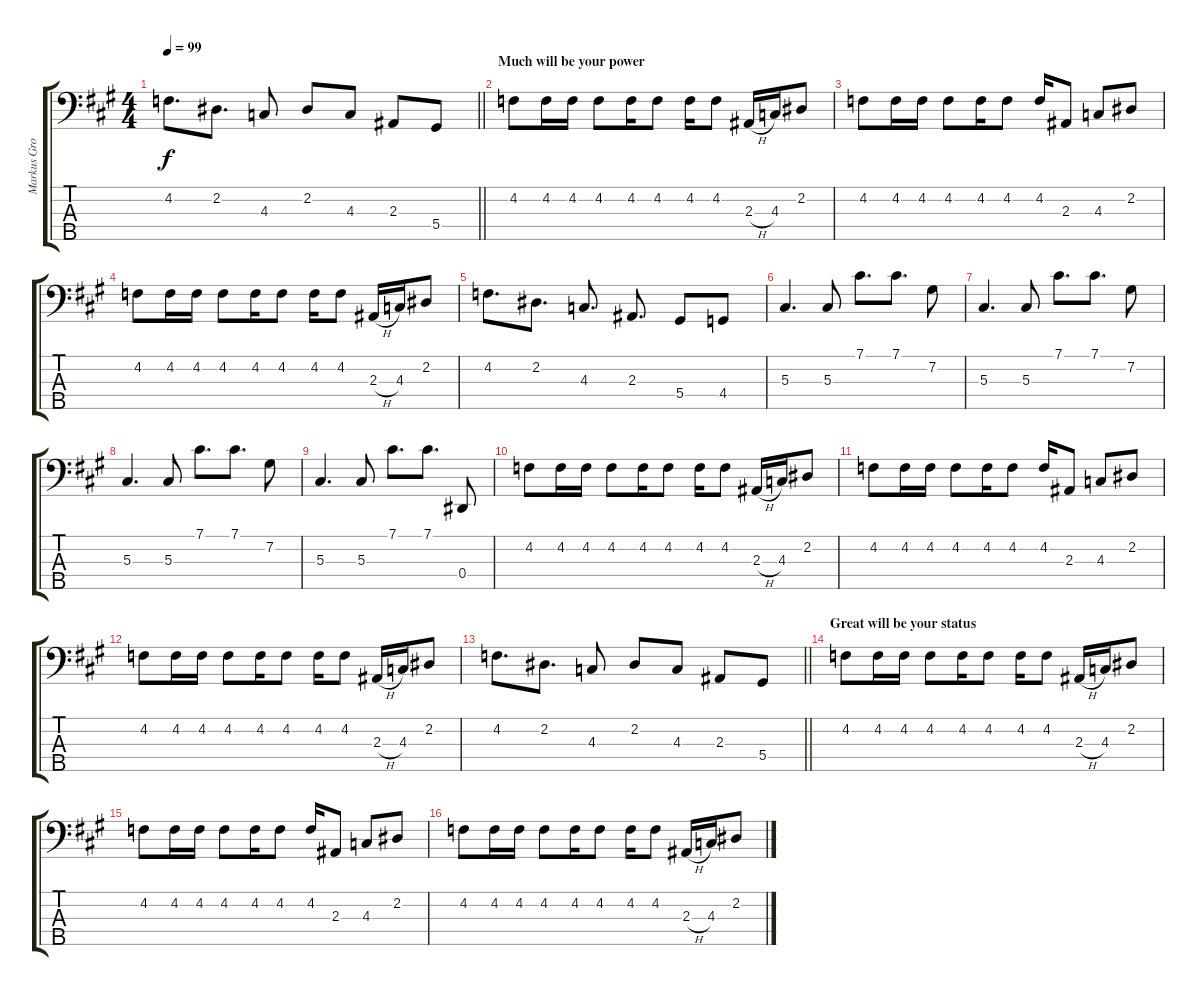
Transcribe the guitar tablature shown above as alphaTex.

\track ("Markus Grosskopf" "Markus Gro") {instrument electricbassfinger}
\staff {score tabs}
\tuning (Gb2 Db2 Ab1 Eb1 Bb0) {hide}
\ts (4 4)
\tempo 99
\clef f4
\barLineRight lightlight
\ks f#minor
4.2.8{d dy f} 2.2.8{d} 4.3.8 2.2.8 4.3.8 2.3.8 5.4.8 |
\section ("" "Much will be your power")
4.2.8 4.2.16 4.2.16 4.2.8 4.2.16 4.2.8 4.2.16 4.2.8 2.3{h}.16 4.3.16 2.2.8 |
4.2.8 4.2.16 4.2.16 4.2.8 4.2.16 4.2.8 4.2.16 2.3.8 4.3.8 2.2.8 |
4.2.8 4.2.16 4.2.16 4.2.8 4.2.16 4.2.8 4.2.16 4.2.8 2.3{h}.16 4.3.16 2.2.8 |
4.2.8{d} 2.2.8{d} 4.3.8{d} 2.3.8{d} 5.4.8 4.4.8 |
5.3.4{d} 5.3.8 7.1.8{d} 7.1.8{d} 7.2.8 |
5.3.4{d} 5.3.8 7.1.8{d} 7.1.8{d} 7.2.8 |
5.3.4{d} 5.3.8 7.1.8{d} 7.1.8{d} 7.2.8 |
5.3.4{d} 5.3.8 7.1.8{d} 7.1.8{d} 0.4.8 |
4.2.8 4.2.16 4.2.16 4.2.8 4.2.16 4.2.8 4.2.16 4.2.8 2.3{h}.16 4.3.16 2.2.8 |
4.2.8 4.2.16 4.2.16 4.2.8 4.2.16 4.2.8 4.2.16 2.3.8 4.3.8 2.2.8 |
4.2.8 4.2.16 4.2.16 4.2.8 4.2.16 4.2.8 4.2.16 4.2.8 2.3{h}.16 4.3.16 2.2.8 |
\barLineRight lightlight
4.2.8{d} 2.2.8{d} 4.3.8 2.2.8 4.3.8 2.3.8 5.4.8 |
\section ("" "Great will be your status")
4.2.8 4.2.16 4.2.16 4.2.8 4.2.16 4.2.8 4.2.16 4.2.8 2.3{h}.16 4.3.16 2.2.8 |
4.2.8 4.2.16 4.2.16 4.2.8 4.2.16 4.2.8 4.2.16 2.3.8 4.3.8 2.2.8 |
4.2.8 4.2.16 4.2.16 4.2.8 4.2.16 4.2.8 4.2.16 4.2.8 2.3{h}.16 4.3.16 2.2.8
